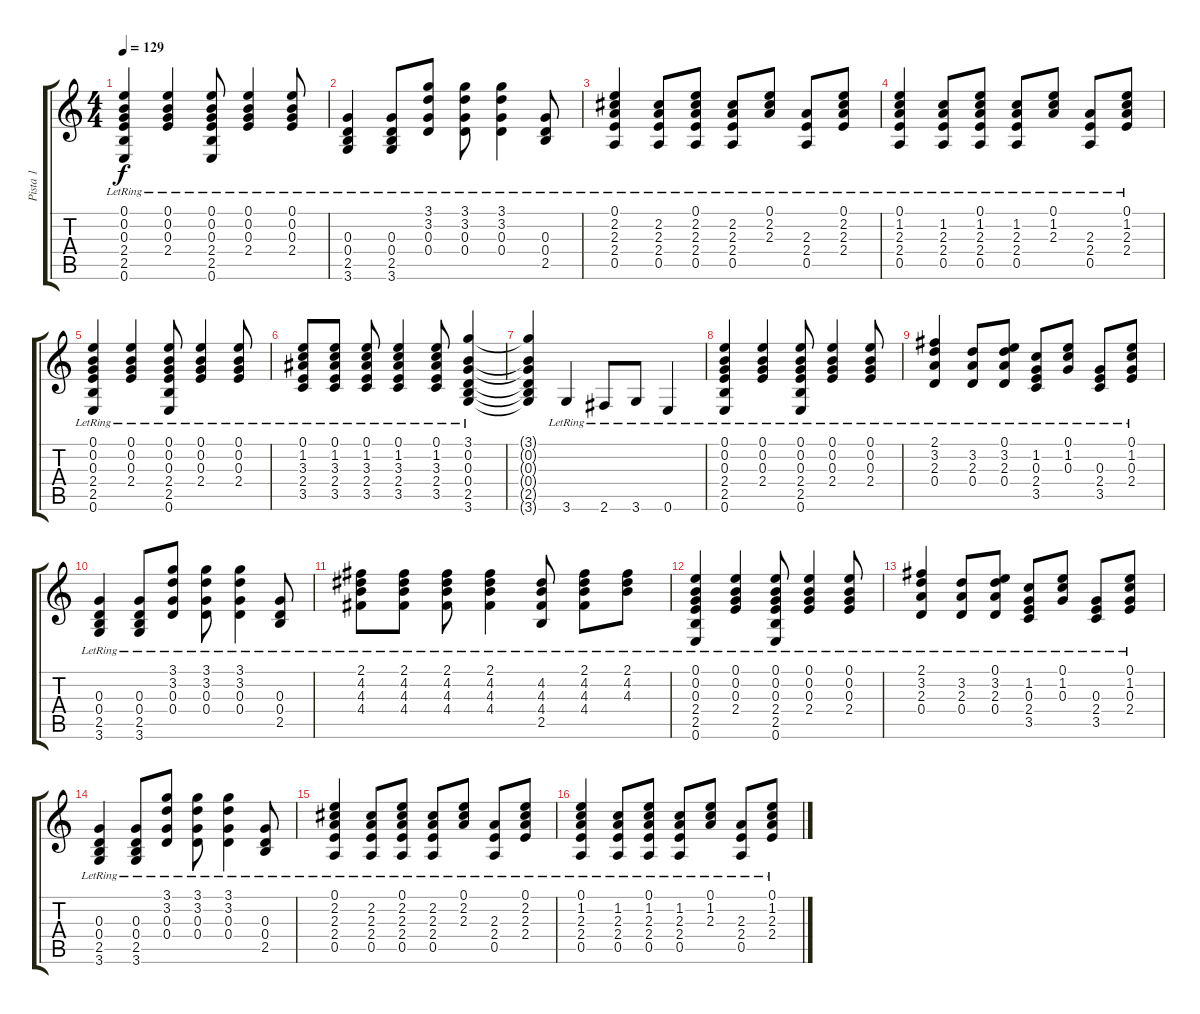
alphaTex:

\track ("Pista 1" "Pista 1") {instrument acousticguitarsteel}
\staff {score tabs}
\tuning (E4 B3 G3 D3 A2 E2) {hide}
\ts (4 4)
\tempo 129
\clef g2
\ks c
(0.1{lr} 0.2{lr} 0.3{lr} 2.4{lr} 2.5{lr} 0.6{lr}).4{dy f} (0.1{lr} 0.2{lr} 0.3{lr} 2.4{lr}).4 (0.1{lr} 0.2{lr} 0.3{lr} 2.4{lr} 2.5{lr} 0.6{lr}).8 (0.1{lr} 0.2{lr} 0.3{lr} 2.4{lr}).4 (0.1{lr} 0.2{lr} 0.3{lr} 2.4{lr}).8 |
(0.3{lr} 0.4{lr} 2.5{lr} 3.6{lr}).4 (0.3{lr} 0.4{lr} 2.5{lr} 3.6{lr}).8 (3.1{lr} 3.2{lr} 0.3{lr} 0.4{lr}).8 (3.1{lr} 3.2{lr} 0.3{lr} 0.4{lr}).8 (3.1{lr} 3.2{lr} 0.3{lr} 0.4{lr}).4 (0.3{lr} 0.4{lr} 2.5{lr}).8 |
(0.1{lr} 2.2{lr} 2.3{lr} 2.4{lr} 0.5{lr}).4 (2.2{lr} 2.3{lr} 2.4{lr} 0.5{lr}).8 (0.1{lr} 2.2{lr} 2.3{lr} 2.4{lr} 0.5{lr}).8 (2.2{lr} 2.3{lr} 2.4{lr} 0.5{lr}).8 (0.1{lr} 2.2{lr} 2.3{lr}).8 (2.3{lr} 2.4{lr} 0.5{lr}).8 (0.1{lr} 2.2{lr} 2.3{lr} 2.4{lr}).8 |
(0.1{lr} 1.2{lr} 2.3{lr} 2.4{lr} 0.5{lr}).4 (1.2{lr} 2.3{lr} 2.4{lr} 0.5{lr}).8 (0.1{lr} 1.2{lr} 2.3{lr} 2.4{lr} 0.5{lr}).8 (1.2{lr} 2.3{lr} 2.4{lr} 0.5{lr}).8 (0.1{lr} 1.2{lr} 2.3{lr}).8 (2.3{lr} 2.4{lr} 0.5{lr}).8 (0.1{lr} 1.2{lr} 2.3{lr} 2.4{lr}).8 |
(0.1{lr} 0.2{lr} 0.3{lr} 2.4{lr} 2.5{lr} 0.6{lr}).4 (0.1{lr} 0.2{lr} 0.3{lr} 2.4{lr}).4 (0.1{lr} 0.2{lr} 0.3{lr} 2.4{lr} 2.5{lr} 0.6{lr}).8 (0.1{lr} 0.2{lr} 0.3{lr} 2.4{lr}).4 (0.1{lr} 0.2{lr} 0.3{lr} 2.4{lr}).8 |
(0.1{lr} 1.2{lr} 3.3{lr} 2.4{lr} 3.5{lr}).8 (0.1{lr} 1.2{lr} 3.3{lr} 2.4{lr} 3.5{lr}).8 (0.1{lr} 1.2{lr} 3.3{lr} 2.4{lr} 3.5{lr}).8 (0.1{lr} 1.2{lr} 3.3{lr} 2.4{lr} 3.5{lr}).4 (0.1{lr} 1.2{lr} 3.3{lr} 2.4{lr} 3.5{lr}).8 (3.1{lr} 0.2{lr} 0.3{lr} 0.4{lr} 2.5{lr} 3.6{lr}).4 |
(3.1{t} 0.2{t} 0.3{t} 0.4{t} 2.5{t} 3.6{t}).4 3.6{lr}.4 2.6{lr}.8 3.6{lr}.8 0.6{lr}.4 |
(0.1{lr} 0.2{lr} 0.3{lr} 2.4{lr} 2.5{lr} 0.6{lr}).4 (0.1{lr} 0.2{lr} 0.3{lr} 2.4{lr}).4 (0.1{lr} 0.2{lr} 0.3{lr} 2.4{lr} 2.5{lr} 0.6{lr}).8 (0.1{lr} 0.2{lr} 0.3{lr} 2.4{lr}).4 (0.1{lr} 0.2{lr} 0.3{lr} 2.4{lr}).8 |
(2.1{lr} 3.2{lr} 2.3{lr} 0.4{lr}).4 (3.2{lr} 2.3{lr} 0.4{lr}).8 (0.1{lr} 3.2{lr} 2.3{lr} 0.4{lr}).8 (1.2{lr} 0.3{lr} 2.4{lr} 3.5{lr}).8 (0.1{lr} 1.2{lr} 0.3{lr}).8 (0.3{lr} 2.4{lr} 3.5{lr}).8 (0.1{lr} 1.2{lr} 0.3{lr} 2.4{lr}).8 |
(0.3{lr} 0.4{lr} 2.5{lr} 3.6{lr}).4 (0.3{lr} 0.4{lr} 2.5{lr} 3.6{lr}).8 (3.1{lr} 3.2{lr} 0.3{lr} 0.4{lr}).8 (3.1{lr} 3.2{lr} 0.3{lr} 0.4{lr}).8 (3.1{lr} 3.2{lr} 0.3{lr} 0.4{lr}).4 (0.3{lr} 0.4{lr} 2.5{lr}).8 |
(2.1{lr} 4.2{lr} 4.3{lr} 4.4{lr}).8 (2.1{lr} 4.2{lr} 4.3{lr} 4.4{lr}).8 (2.1{lr} 4.2{lr} 4.3{lr} 4.4{lr}).8 (2.1{lr} 4.2{lr} 4.3{lr} 4.4{lr}).4 (4.2{lr} 4.3{lr} 4.4{lr} 2.5{lr}).8 (2.1{lr} 4.2{lr} 4.3{lr} 4.4{lr}).8 (2.1{lr} 4.2{lr} 4.3{lr}).8 |
(0.1{lr} 0.2{lr} 0.3{lr} 2.4{lr} 2.5{lr} 0.6{lr}).4 (0.1{lr} 0.2{lr} 0.3{lr} 2.4{lr}).4 (0.1{lr} 0.2{lr} 0.3{lr} 2.4{lr} 2.5{lr} 0.6{lr}).8 (0.1{lr} 0.2{lr} 0.3{lr} 2.4{lr}).4 (0.1{lr} 0.2{lr} 0.3{lr} 2.4{lr}).8 |
(2.1{lr} 3.2{lr} 2.3{lr} 0.4{lr}).4 (3.2{lr} 2.3{lr} 0.4{lr}).8 (0.1{lr} 3.2{lr} 2.3{lr} 0.4{lr}).8 (1.2{lr} 0.3{lr} 2.4{lr} 3.5{lr}).8 (0.1{lr} 1.2{lr} 0.3{lr}).8 (0.3{lr} 2.4{lr} 3.5{lr}).8 (0.1{lr} 1.2{lr} 0.3{lr} 2.4{lr}).8 |
(0.3{lr} 0.4{lr} 2.5{lr} 3.6{lr}).4 (0.3{lr} 0.4{lr} 2.5{lr} 3.6{lr}).8 (3.1{lr} 3.2{lr} 0.3{lr} 0.4{lr}).8 (3.1{lr} 3.2{lr} 0.3{lr} 0.4{lr}).8 (3.1{lr} 3.2{lr} 0.3{lr} 0.4{lr}).4 (0.3{lr} 0.4{lr} 2.5{lr}).8 |
(0.1{lr} 2.2{lr} 2.3{lr} 2.4{lr} 0.5{lr}).4 (2.2{lr} 2.3{lr} 2.4{lr} 0.5{lr}).8 (0.1{lr} 2.2{lr} 2.3{lr} 2.4{lr} 0.5{lr}).8 (2.2{lr} 2.3{lr} 2.4{lr} 0.5{lr}).8 (0.1{lr} 2.2{lr} 2.3{lr}).8 (2.3{lr} 2.4{lr} 0.5{lr}).8 (0.1{lr} 2.2{lr} 2.3{lr} 2.4{lr}).8 |
(0.1{lr} 1.2{lr} 2.3{lr} 2.4{lr} 0.5{lr}).4 (1.2{lr} 2.3{lr} 2.4{lr} 0.5{lr}).8 (0.1{lr} 1.2{lr} 2.3{lr} 2.4{lr} 0.5{lr}).8 (1.2{lr} 2.3{lr} 2.4{lr} 0.5{lr}).8 (0.1{lr} 1.2{lr} 2.3{lr}).8 (2.3{lr} 2.4{lr} 0.5{lr}).8 (0.1{lr} 1.2{lr} 2.3{lr} 2.4{lr}).8
